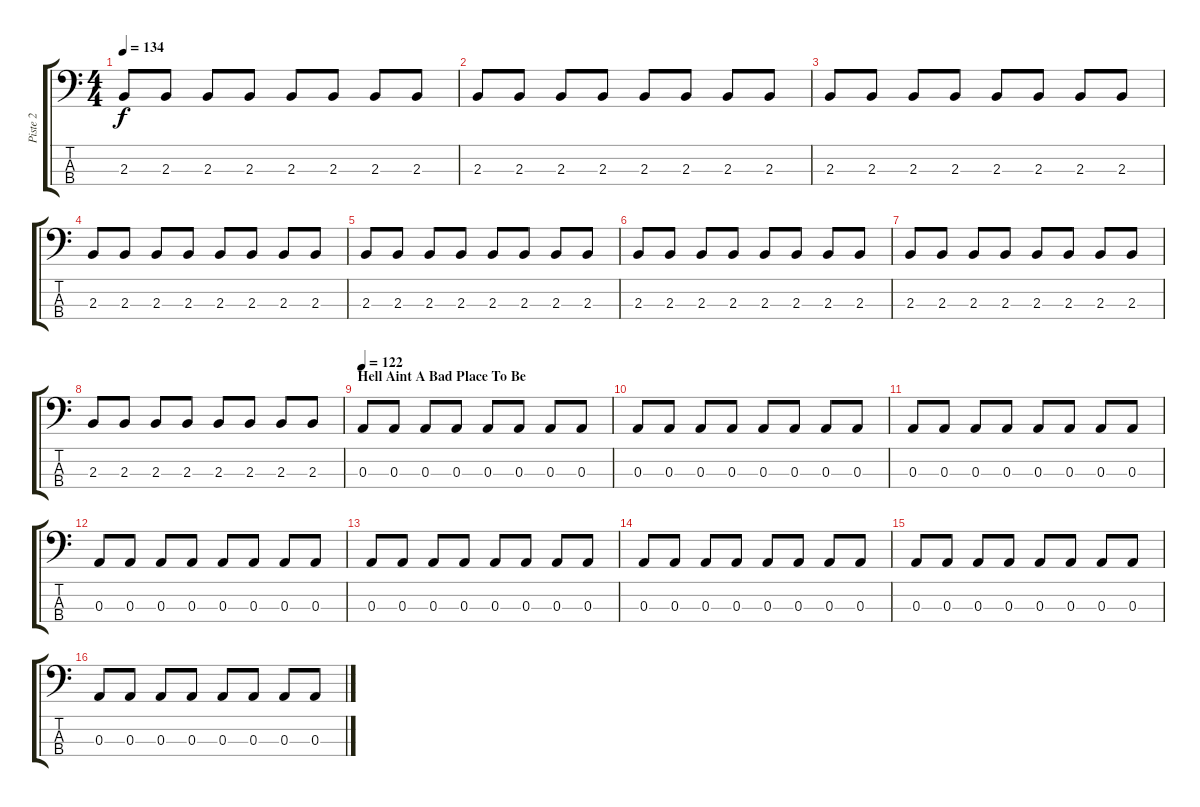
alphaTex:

\track ("Piste 2" "Piste 2") {instrument electricbassfinger}
\staff {score tabs}
\tuning (G2 D2 A1 E1) {hide}
\ts (4 4)
\tempo 134
\clef f4
\ks c
2.3.8{dy f} 2.3.8 2.3.8 2.3.8 2.3.8 2.3.8 2.3.8 2.3.8 |
2.3.8 2.3.8 2.3.8 2.3.8 2.3.8 2.3.8 2.3.8 2.3.8 |
2.3.8 2.3.8 2.3.8 2.3.8 2.3.8 2.3.8 2.3.8 2.3.8 |
2.3.8 2.3.8 2.3.8 2.3.8 2.3.8 2.3.8 2.3.8 2.3.8 |
2.3.8 2.3.8 2.3.8 2.3.8 2.3.8 2.3.8 2.3.8 2.3.8 |
2.3.8 2.3.8 2.3.8 2.3.8 2.3.8 2.3.8 2.3.8 2.3.8 |
2.3.8 2.3.8 2.3.8 2.3.8 2.3.8 2.3.8 2.3.8 2.3.8 |
2.3.8 2.3.8 2.3.8 2.3.8 2.3.8 2.3.8 2.3.8 2.3.8 |
\section ("" "Hell Aint A Bad Place To Be")
\tempo 122
0.3.8 0.3.8 0.3.8 0.3.8 0.3.8 0.3.8 0.3.8 0.3.8 |
0.3.8 0.3.8 0.3.8 0.3.8 0.3.8 0.3.8 0.3.8 0.3.8 |
0.3.8 0.3.8 0.3.8 0.3.8 0.3.8 0.3.8 0.3.8 0.3.8 |
0.3.8 0.3.8 0.3.8 0.3.8 0.3.8 0.3.8 0.3.8 0.3.8 |
0.3.8 0.3.8 0.3.8 0.3.8 0.3.8 0.3.8 0.3.8 0.3.8 |
0.3.8 0.3.8 0.3.8 0.3.8 0.3.8 0.3.8 0.3.8 0.3.8 |
0.3.8 0.3.8 0.3.8 0.3.8 0.3.8 0.3.8 0.3.8 0.3.8 |
0.3.8 0.3.8 0.3.8 0.3.8 0.3.8 0.3.8 0.3.8 0.3.8
